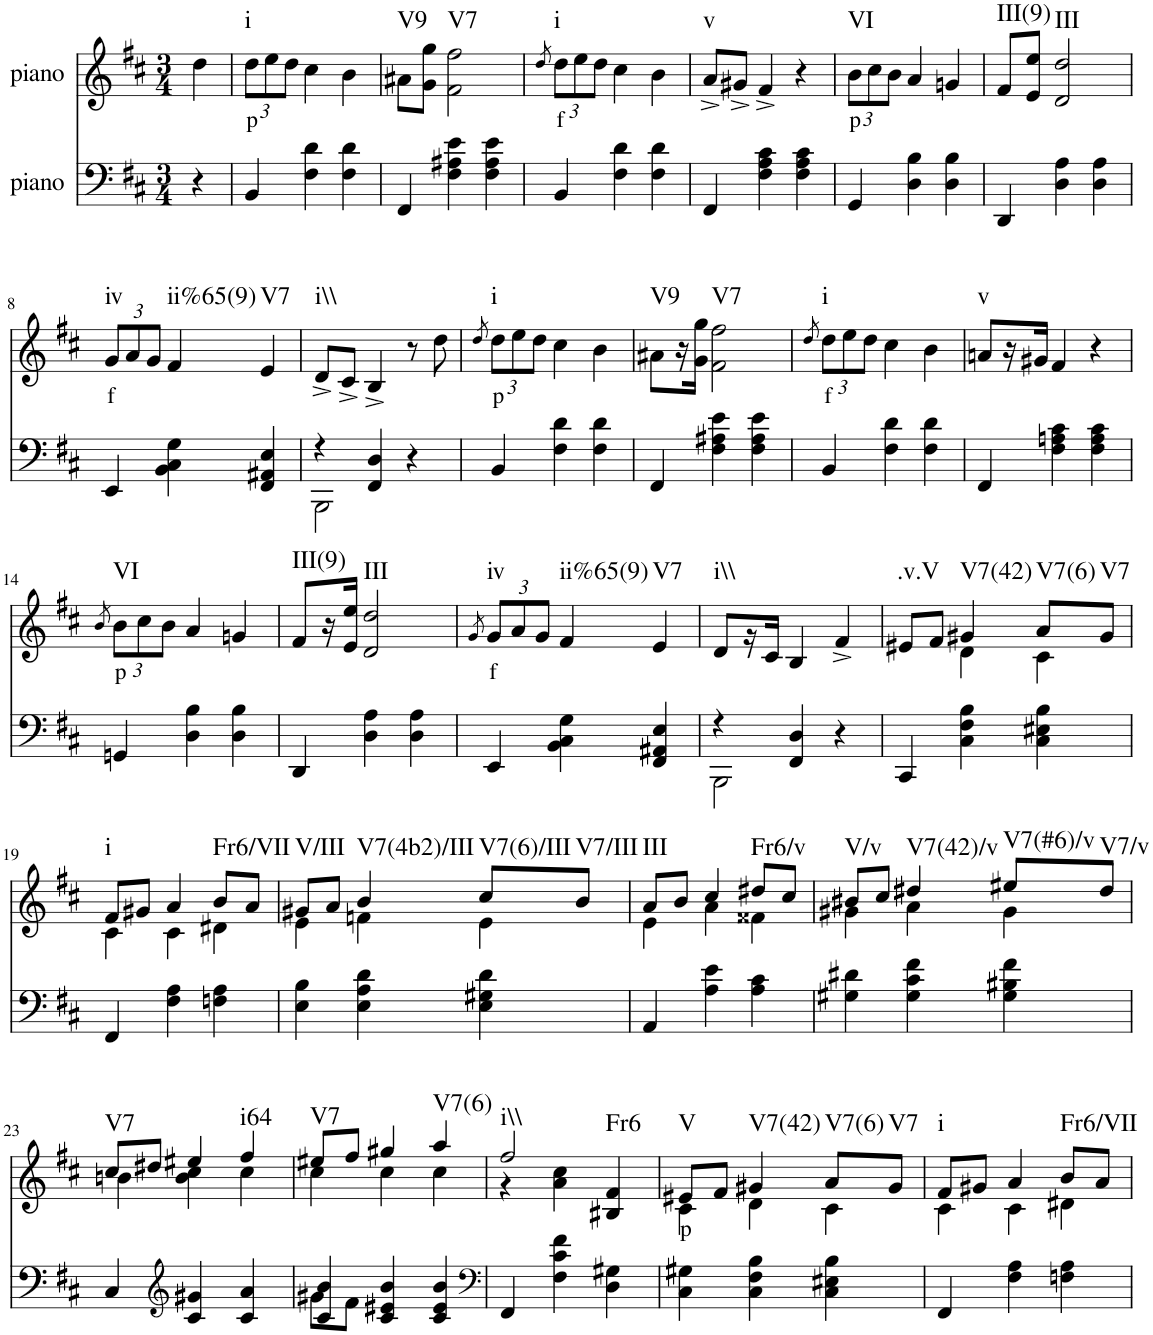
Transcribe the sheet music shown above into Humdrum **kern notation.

**kern	**kern	**text	**harte
*part2	*part1	*part1	*part1
*staff2	*staff1	*staff1	*
*I"piano	*I"piano	*	*
*I'Pno	*I'Pno	*	*
*clefF4	*clefG2	*	*
*k[f#c#]	*k[f#c#]	*	*
*b:	*b:	*	*
*M3/4	*M3/4	*	*
=1	=1	=1	=1
4r	4dd\	.	.
=2	=2	=2	=2
*	*Xbrackettup	*	*
!	!	!LO:LY:b	!LO:H:kt=i
4BB/	12dd\L	p	N
.	12ee\	.	.
.	12dd\J	.	.
4F#\ 4d\	4cc#\	.	.
4F#\ 4d\	4b\	.	.
=3	=3	=3	=3
!	!	!	!LO:H:kt=V9
4FF#/	8a#X\L	.	N
.	8g\ 8gg\J	.	.
!	!	!	!LO:H:kt=V7
4F#\ 4A#X\ 4e\	2f#\ 2ff#\	.	N
4F#\ 4A#\ 4e\	.	.	.
=4	=4	=4	=4
.	8qdd/	.	.
!	!	!LO:LY:b	!LO:H:kt=i
4BB/	12dd\L	f	N
.	12ee\	.	.
.	12dd\J	.	.
4F#\ 4d\	4cc#\	.	.
4F#\ 4d\	4b\	.	.
=5	=5	=5	=5
!	!	!	!LO:H:kt=v
4FF#/	8a^/L	.	N
.	8g#X^/J	.	.
4F#\ 4A\ 4c#\	4f#^/	.	.
4F#\ 4A\ 4c#\	4r	.	.
=6	=6	=6	=6
!	!	!LO:LY:b	!LO:H:kt=VI
4GG/	12b\L	p	N
.	12cc#\	.	.
.	12b\J	.	.
4D\ 4B\	4a/	.	.
4D\ 4B\	4gn/	.	.
=7	=7	=7	=7
!	!	!	!LO:H:kt=III(9)
4DD/	8f#/L	.	N
.	8e/ 8ee/J	.	.
!	!	!	!LO:H:kt=III
4D\ 4A\	2d/ 2dd/	.	N
4D\ 4A\	.	.	.
!!LO:LB:g=z
=8	=8	=8	=8
!	!	!LO:LY:b	!LO:H:kt=iv
4EE/	12g/L	f	N
.	12a/	.	.
.	12g/J	.	.
!	!	!	!LO:H:kt=ii%65(9)
4BB\ 4C#\ 4G\	4f#/	.	N
!	!	!	!LO:H:kt=V7
4FF#/ 4AA#X/ 4E/	4e/	.	N
=9	=9	=9	=9
*^	*	*	*
!	!	!	!	!LO:H:kt=i\\
4r	2BBB\	8d^/L	.	N
.	.	8c#^/J	.	.
4FF#/ 4D/	.	4B^/	.	.
4r	4ryy	8r	.	.
.	.	8dd\	.	.
*v	*v	*	*	*
=10	=10	=10	=10
.	8qdd/	.	.
!	!	!LO:LY:b	!LO:H:kt=i
4BB/	12dd\L	p	N
.	12ee\	.	.
.	12dd\J	.	.
4F#\ 4d\	4cc#\	.	.
4F#\ 4d\	4b\	.	.
=11	=11	=11	=11
!	!	!	!LO:H:kt=V9
4FF#/	8a#X\L	.	N
.	16r	.	.
.	16g\ 16gg\JJ	.	.
!	!	!	!LO:H:kt=V7
4F#\ 4A#X\ 4e\	2f#\ 2ff#\	.	N
4F#\ 4A#\ 4e\	.	.	.
=12	=12	=12	=12
.	8qdd/	.	.
!	!	!LO:LY:b	!LO:H:kt=i
4BB/	12dd\L	f	N
.	12ee\	.	.
.	12dd\J	.	.
4F#\ 4d\	4cc#\	.	.
4F#\ 4d\	4b\	.	.
=13	=13	=13	=13
!	!	!	!LO:H:kt=v
4FF#/	8an/L	.	N
.	16r	.	.
.	16g#X/JJ	.	.
4F#\ 4An\ 4c#\	4f#/	.	.
4F#\ 4A\ 4c#\	4r	.	.
!!LO:LB:g=z
=14	=14	=14	=14
.	8qb/	.	.
!	!	!LO:LY:b	!LO:H:kt=VI
4GGn/	12b\L	p	N
.	12cc#\	.	.
.	12b\J	.	.
4D\ 4B\	4a/	.	.
4D\ 4B\	4gn/	.	.
=15	=15	=15	=15
!	!	!	!LO:H:kt=III(9)
4DD/	8f#/L	.	N
.	16r	.	.
.	16e/ 16ee/JJ	.	.
!	!	!	!LO:H:kt=III
4D\ 4A\	2d/ 2dd/	.	N
4D\ 4A\	.	.	.
=16	=16	=16	=16
.	8qg/	.	.
!	!	!LO:LY:b	!LO:H:kt=iv
4EE/	12g/L	f	N
.	12a/	.	.
.	12g/J	.	.
!	!	!	!LO:H:kt=ii%65(9)
4BB\ 4C#\ 4G\	4f#/	.	N
!	!	!	!LO:H:kt=V7
4FF#/ 4AA#X/ 4E/	4e/	.	N
=17	=17	=17	=17
*^	*	*	*
!	!	!	!	!LO:H:kt=i\\
4r	2BBB\	8d/L	.	N
.	.	16r	.	.
.	.	16c#/JJ	.	.
4FF#/ 4D/	.	4B/	.	.
4r	4ryy	4f#^/	.	.
=18	=18	=18	=18	=18
*	*	*^	*	*
!	!	!	!	!	!LO:H:kt=.v.V
*v	*v	*	*	*	*
4CC#/	8e#X/L	4ryy	.	N
.	8f#/J	.	.	.
!	!	!	!	!LO:H:kt=V7(42)
4C#\ 4F#\ 4B\	4g#X/	4d\	.	N
!	!	!	!	!LO:H:kt=V7(6)
4C#\ 4E#X\ 4B\	8a/L	4c#\	.	N
!	!	!	!	!LO:H:kt=V7
.	8g#/J	.	.	N
!!LO:LB:g=z	!!
=19	=19	=19	=19	=19
!	!	!	!	!LO:H:kt=i
4FF#/	8f#/L	4c#\	.	N
.	8g#X/J	.	.	.
4F#\ 4A\	4a/	4c#\	.	.
!	!	!	!	!LO:H:kt=Fr6/VII
4Fn\ 4A\	8b/L	4d#X\	.	N
.	8a/J	.	.	.
=20	=20	=20	=20	=20
!	!	!	!	!LO:H:kt=V/III
4E\ 4B\	8g#X/L	4e\	.	N
.	8a/J	.	.	.
!	!	!	!	!LO:H:kt=V7(4b2)/III
4E\ 4A\ 4d\	4b/	4fn\	.	N
!	!	!	!	!LO:H:kt=V7(6)/III
4E\ 4G#X\ 4d\	8cc#/L	4e\	.	N
!	!	!	!	!LO:H:kt=V7/III
.	8b/J	.	.	N
=21	=21	=21	=21	=21
!	!	!	!	!LO:H:kt=III
4AA/	8a/L	4e\	.	N
.	8b/J	.	.	.
4A\ 4e\	4cc#/	4a\	.	.
!	!	!	!	!LO:H:kt=Fr6/v
4A\ 4c#\	8dd#X/L	4f##X\	.	N
.	8cc#/J	.	.	.
=22	=22	=22	=22	=22
!	!	!	!	!LO:H:kt=V/v
4G#X\ 4d#X\	8b#X/L	4g#X\	.	N
.	8cc#/J	.	.	.
!	!	!	!	!LO:H:kt=V7(42)/v
4G#\ 4c#\ 4f#\	4dd#X/	4a\	.	N
!	!	!	!	!LO:H:kt=V7(#6)/v
4G#\ 4B#X\ 4f#\	8ee#X/L	4g#\	.	N
!	!	!	!	!LO:H:kt=V7/v
.	8dd#/J	.	.	N
!!LO:LB:g=z	!!
=23	=23	=23	=23	=23
!	!	!	!	!LO:H:kt=V7
4C#/	8cc#/L	4bn\	.	N
.	8dd#X/J	.	.	.
*clefG2	*	*	*	*
4c#/ 4g#X/	4ee#X/	4b\ 4cc#\	.	.
!	!	!	!	!LO:H:kt=i64
4c#/ 4a/	4ff#/	4cc#\	.	N
=24	=24	=24	=24	=24
*^	*	*	*	*
!	!	!	!	!	!LO:H:kt=V7
4c#/ 4b/	8g#X\L	8ee#X/L	4cc#\	.	N
.	8f#\J	8ff#/J	.	.	.
4c#/ 4e#X/ 4b/	2ryy	4gg#X/	4cc#\	.	.
!	!	!	!	!	!LO:H:kt=V7(6)
4c#/ 4e#/ 4b/	.	4aa/	4cc#\	.	N
*v	*v	*	*	*	*
=25	=25	=25	=25	=25
*clefF4	*	*	*	*
!	!	!	!	!LO:H:kt=i\\
4FF#/	2ff#/	4r	.	N
4F#\ 4c#\ 4f#\	.	4a\ 4cc#\	.	.
!	!	!	!	!LO:H:kt=Fr6
4D\ 4G#X\	4B#X/ 4f#/	4ryy	.	N
=26	=26	=26	=26	=26
!	!	!	!LO:LY:b	!LO:H:kt=V
4C#\ 4G#X\	8e#X/L	4c#\	p	N
.	8f#/J	.	.	.
!	!	!	!	!LO:H:kt=V7(42)
4C#\ 4F#\ 4B\	4g#X/	4d\	.	N
!	!	!	!	!LO:H:kt=V7(6)
4C#\ 4E#X\ 4B\	8a/L	4c#\	.	N
!	!	!	!	!LO:H:kt=V7
.	8g#/J	.	.	N
=27	=27	=27	=27	=27
!	!	!	!	!LO:H:kt=i
4FF#/	8f#/L	4c#\	.	N
.	8g#X/J	.	.	.
4F#\ 4A\	4a/	4c#\	.	.
!	!	!	!	!LO:H:kt=Fr6/VII
4Fn\ 4A\	8b/L	4d#X\	.	N
.	8a/J	.	.	.
*	*v	*v	*	*
=	=	=	=
*-	*-	*-	*-
